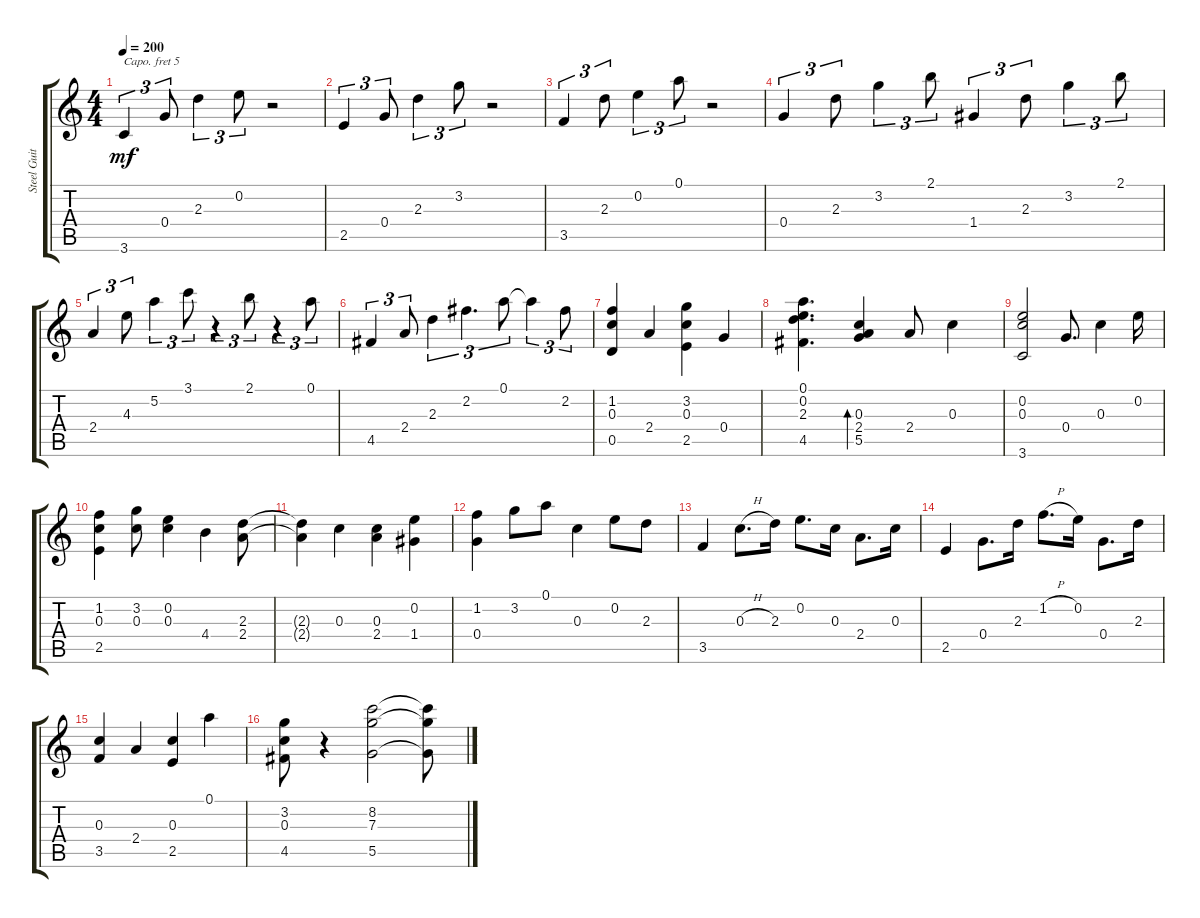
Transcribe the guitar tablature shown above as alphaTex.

\track ("Steel Guitar" "Steel Guit") {instrument acousticguitarsteel}
\staff {score tabs}
\capo 5
\tuning (E4 B3 G3 D3 A2 E2) {hide}
\ts (4 4)
\tempo 200
\clef g2
\ks c
3.6.4{tu (3 2) dy mf instrument acousticguitarsteel} 0.4.8{tu (3 2)} 2.3.4{tu (3 2)} 0.2.8{tu (3 2)} r.2 |
2.5.4{tu (3 2)} 0.4.8{tu (3 2)} 2.3.4{tu (3 2)} 3.2.8{tu (3 2)} r.2 |
3.5.4{tu (3 2)} 2.3.8{tu (3 2)} 0.2.4{tu (3 2)} 0.1.8{tu (3 2)} r.2 |
0.4.4{tu (3 2)} 2.3.8{tu (3 2)} 3.2.4{tu (3 2)} 2.1.8{tu (3 2)} 1.4.4{tu (3 2)} 2.3.8{tu (3 2)} 3.2.4{tu (3 2)} 2.1.8{tu (3 2)} |
2.4.4{tu (3 2)} 4.3.8{tu (3 2)} 5.2.4{tu (3 2)} 3.1.8{tu (3 2)} r.4{tu (3 2)} 2.1.8{tu (3 2)} r.4{tu (3 2)} 0.1.8{tu (3 2)} |
4.5.4{tu (3 2)} 2.4.8{tu (3 2)} 2.3.4{tu (3 2)} 2.2.4{d tu (3 2)} 0.1.8{tu (3 2)} 0.1{t}.4{tu (3 2)} 2.2.8{tu (3 2)} |
(1.2 0.3 0.5).4 2.4.4 (3.2 0.3 2.5).4 0.4.4 |
(0.1 0.2 2.3 4.5).4{d} (0.3 2.4 5.5).4{bd 120} 2.4.8 0.3.4 |
(0.2 0.3 3.6).2 0.4.8{d} 0.3.4 0.2.16 |
(1.2 0.3 2.5).4 (3.2 0.3).8 (0.2 0.3).4 4.4.4 (2.3 2.4).8 |
(2.3{t} 2.4{t}).4 0.3.4 (0.3 2.4).4 (0.2 1.4).4 |
(1.2 0.4).4 3.2.8 0.1.8 0.3.4 0.2.8 2.3.8 |
3.5.4 0.3{h}.8{d} 2.3.16 0.2.8{d} 0.3.16 2.4.8{d} 0.3.16 |
2.5.4 0.4.8{d} 2.3.16 1.2{h}.8{d} 0.2.16 0.4.8{d} 2.3.16 |
(0.3 3.5).4 2.4.4 (0.3 2.5).4 0.1.4 |
(3.2 0.3 4.5).8 r.4 (8.2 7.3 5.5).2 (8.2{t} 7.3{t} 5.5{t}).8
